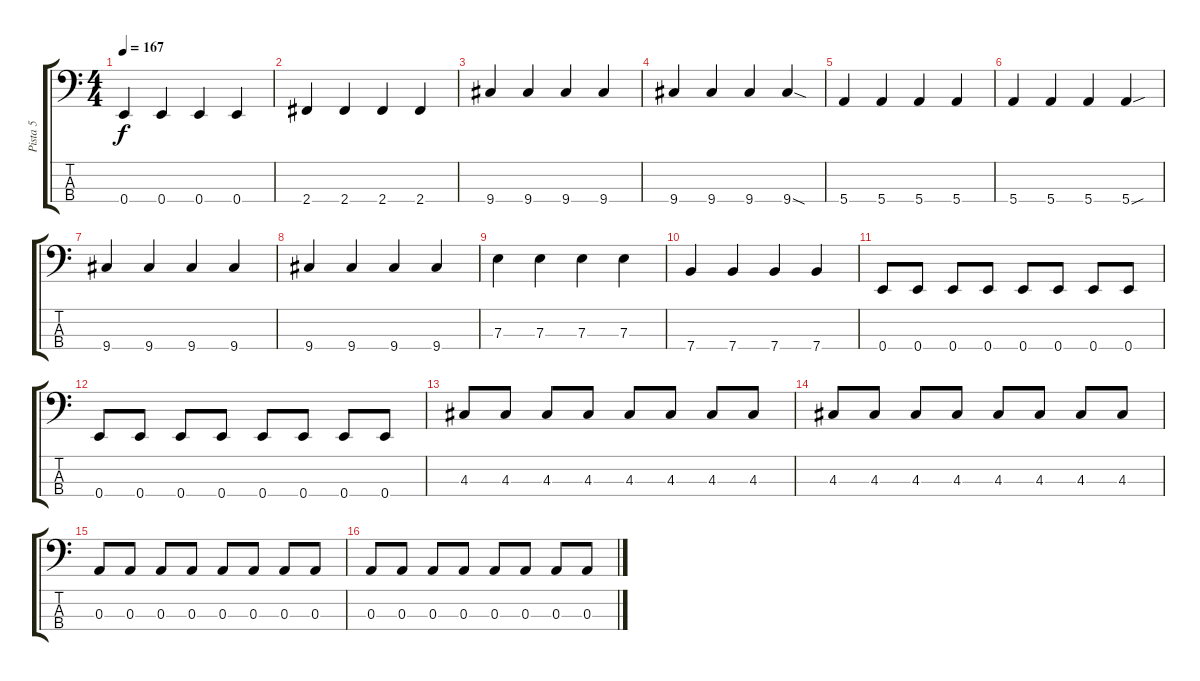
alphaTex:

\track ("Pista 5" "Pista 5") {instrument electricbassfinger}
\staff {score tabs}
\tuning (G2 D2 A1 E1) {hide}
\ts (4 4)
\tempo 167
\clef f4
\ks c
0.4.4{dy f} 0.4.4 0.4.4 0.4.4 |
2.4.4 2.4.4 2.4.4 2.4.4 |
9.4.4 9.4.4 9.4.4 9.4.4 |
9.4.4 9.4.4 9.4.4 9.4{sod}.4 |
5.4.4 5.4.4 5.4.4 5.4.4 |
5.4.4 5.4.4 5.4.4 5.4{sou}.4 |
9.4.4 9.4.4 9.4.4 9.4.4 |
9.4.4 9.4.4 9.4.4 9.4.4 |
7.3.4 7.3.4 7.3.4 7.3.4 |
7.4.4 7.4.4 7.4.4 7.4.4 |
0.4.8 0.4.8 0.4.8 0.4.8 0.4.8 0.4.8 0.4.8 0.4.8 |
0.4.8 0.4.8 0.4.8 0.4.8 0.4.8 0.4.8 0.4.8 0.4.8 |
4.3.8 4.3.8 4.3.8 4.3.8 4.3.8 4.3.8 4.3.8 4.3.8 |
4.3.8 4.3.8 4.3.8 4.3.8 4.3.8 4.3.8 4.3.8 4.3.8 |
0.3.8 0.3.8 0.3.8 0.3.8 0.3.8 0.3.8 0.3.8 0.3.8 |
0.3.8 0.3.8 0.3.8 0.3.8 0.3.8 0.3.8 0.3.8 0.3.8
